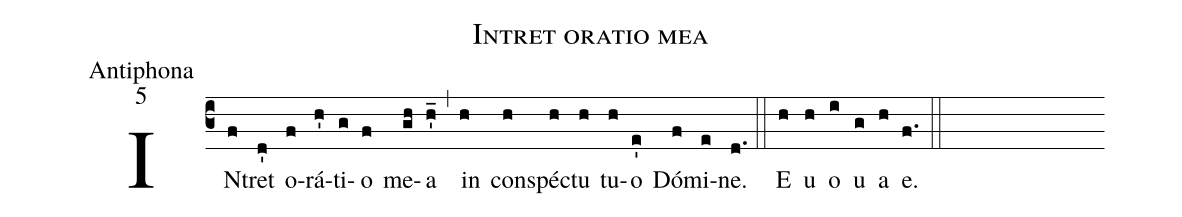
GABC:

name:Intret oratio mea;
office-part:Antiphona;
mode:5;
%%
(c3) IN(f)tret(d') o(f)rá(h')ti(g)o(f) me(gh)a(h'_) (,) in(h) con(h)spé(h)ctu(h) tu(h)o(e') Dó(f)mi(e)ne.(d.) (::) <eu>E(h) u(h) o(i) u(g) a(h) e.</eu>(f.) (::)
